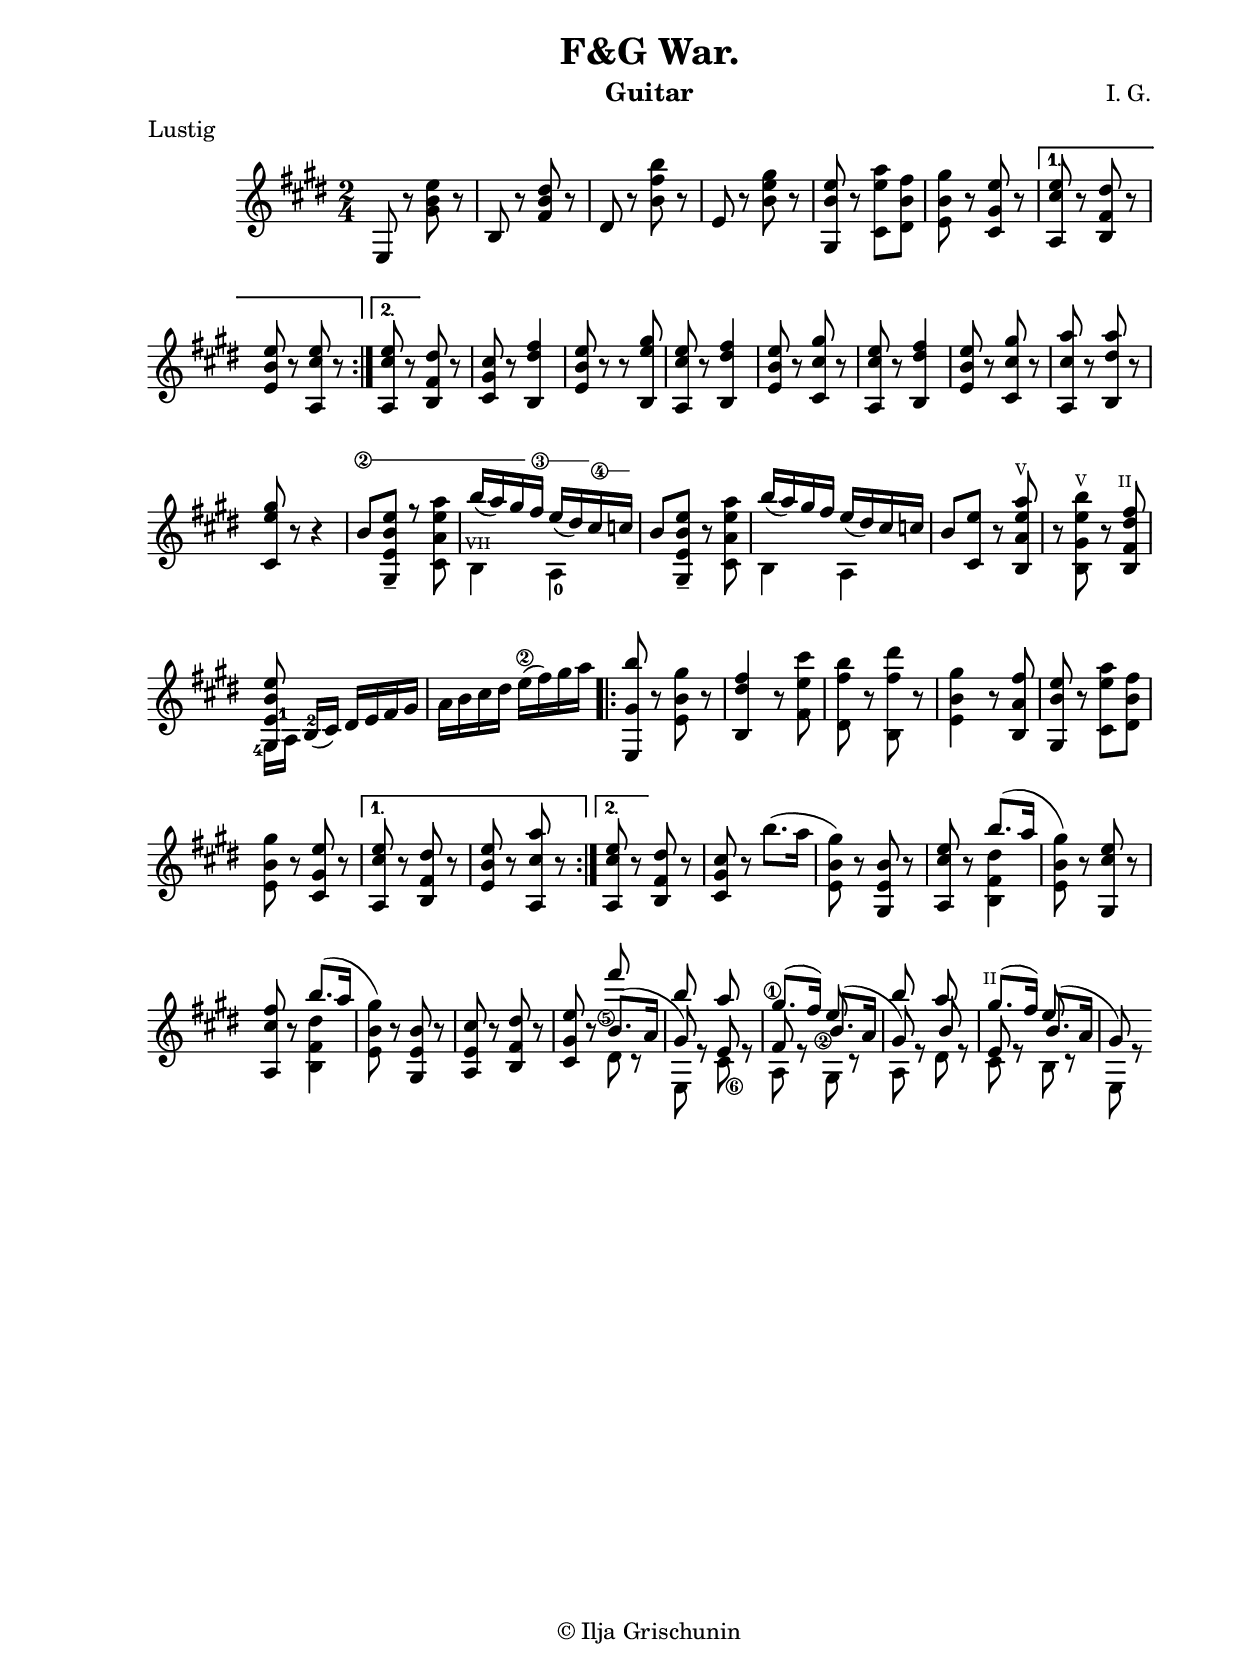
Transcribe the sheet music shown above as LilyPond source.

\version "2.18.0"

\language "deutsch"

\header {
  title = "F&G War."
  instrument = "Guitar"
  meter = "Lustig"
  composer = "I. G."
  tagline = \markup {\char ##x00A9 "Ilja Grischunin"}
}

\paper {
  #(set-paper-size "a4")
  top-system-spacing #'basic-distance = #25
  top-markup-spacing #'basic-distance = #8
  markup-system-spacing #'basic-distance = #8
  system-system-spacing #'basic-distance = #16
  last-bottom-spacing #'basic-distance = #25
  two-sided = ##t
  inner-margin = 25
  outer-margin = 15
}

\layout {
  \context {
    \Score
    \remove "Bar_number_engraver"
  }
}

\version "2.18.0"

\language "deutsch"

stringNumberSpanner =
#(define-music-function (parser location StringNumber) (string?)
   #{
     \override TextSpanner.style = #'solid
     \override TextSpanner.font-size = #-5
     \override TextSpanner.bound-details.left.stencil-align-dir-y = #CENTER
     \override TextSpanner.bound-details.left.text = \markup { \circle \number #StringNumber }
   #})

FO = #(define-music-function (parser location offsetX offsetY)(number? number?)
        #{
          \once \override Voice.Fingering.extra-offset = #(cons offsetX offsetY)
        #})

guitarMusic = \relative {
  \clef treble
  \key e \major
  \time 2/4
  %\override Staff.TimeSignature #'stencil = ##f
  \override Fingering #'staff-padding = #'()
  \repeat volta 2 {
    e8 r <gis' h e> r h, r <fis' h dis> r
    dis r <h' fis' h> r e, r <h' e gis> r
    <gis, h' e> r <cis e' a> <dis h' fis'> <e h' gis'> r <cis gis' e'> r
  }
  \alternative {
    {<a cis' e> r <h fis' dis'> r <e h' e> r <a, cis' e> r}
    {<a cis' e> r}
  }
  <h fis' dis'> r <cis gis' cis> r <h dis' fis>4
  <e h' e>8 r r <h e' gis> <a cis' e> r <h dis' fis>4
  <e h' e>8 r <cis cis' gis'> r <a cis' e> r <h dis' fis>4
  <e h' e>8 r <cis cis' gis'> r <a cis' a'> r <h dis' a'> r
  <cis e' gis> r r4
  <<
    {
      \stringNumberSpanner "2"
      \textSpannerUp
      \once\override TextSpanner.extra-offset = #'(0 . -0.5)
      \once\override TextSpanner #'(bound-details right padding) = #2
      h'8\startTextSpan <gis, e' h' e>_- r s
      h''16_( a) gis
      \stringNumberSpanner "3"
      \once\override TextSpanner.extra-offset = #'(0.5 . 0)
      \once\override TextSpanner #'(bound-details right padding) = #2
      fis\stopTextSpan\startTextSpan e_( dis)
      \stringNumberSpanner "4"
      \once\override TextSpanner.extra-offset = #'(0.5 . 0.5)
      cis\stopTextSpan\startTextSpan c\stopTextSpan
    }
    \\
    {
      s4.					   <cis, a' e' a>8
      \override TextScript.extra-offset = #'(-0.5 . 6)
      h4-\markup{\teeny VII} \FO #'0.2 #'0.2 a-0
    }
  >>
  h'8 <gis, e' h' e>-- r <cis a' e' a>
  <<
    {
      h''16_( a) gis fis e_( dis) cis c
    }
    \\
    {
      h,4                      a
    }
  >>
  h'8 <cis, e'> r <h a' e' a>^\markup{\teeny V}
  r <h gis' e' h'>^\markup{\teeny V}
  \override TextScript.extra-offset = #'(-0.5 . -1)
  r <h fis' dis' fis>^\markup{\teeny II}
  <<
    {
      \FO #'1.2 #'-4.5 <gis e'-1 h' e>8
    }
    \\
    {
      \FO #'-1.2 #'3.5 gis16[-4 a]
    }
  >>
  \FO #'0 #'-3.2 h16(-2 cis) dis e fis gis a h cis dis e(\2 fis) gis a
  \repeat volta 2 {
    <e,, gis' h'>8 r <e' h' gis'> r <h dis' fis>4 r8 <fis' e' cis'>
    <dis fis' h> r <h fis'' dis'> r <e h' gis'>4 r8 <h a' fis'>
    <gis h' e> r <cis e' a> <dis h' fis'> <e h' gis'> r <cis gis' e'> r
  }
  \alternative{
    {<a cis' e> r <h fis' dis'> r <e h' e> r <a, cis' a'> r}
    {<a cis' e> r}
  }
  <h fis' dis'> r <cis gis' cis> r h''8.( a16
  <e, h' gis'>8) r <gis, e' h'> r <a cis' e> r
  <<
    {
      \once\override Slur.positions = #'(0 . 1)
      \shape #'((0 . 0) (0.8 . 0.5) (0 . 0) (0 . 0)) Slur
      h''8.( a16 \stemDown <e, h' gis'>8)
    }
    \\
    {
      <h fis' dis'>4 s8
    }
  >>
  r8 <gis cis' e> r <a cis' fis> r
  <<
    {
      \once\override Slur.positions = #'(0 . 1)
      \shape #'((0 . 0) (0.8 . 0.5) (0 . 0) (0 . 0)) Slur
      h''8.( a16 \stemDown <e, h' gis'>8)
    }
    \\
    {
      <h fis' dis'>4 s8
    }
  >>
  r8 <gis e' h'> r <a e' cis'> r <h fis' dis'> r
  <cis gis' e'> r
  <<
    {
      \once\override Slur.positions = #'(0 . 1)
      \once\override StringNumber.extra-offset = #'(-0.8 . -3.5)
      h'8.(\5 a16 gis8) s e s fis s
      \once\override Slur.positions = #'(0 . 1)
      \once \override NoteColumn.force-hshift = #.3
      \once\override Beam.positions = #'(3.5 . 3)
      \once\override StringNumber.extra-offset = #'(-1.3 . -6)
      h8.(\2 a16 gis8) s
      \once \override NoteColumn.force-hshift = #.3
      h s e, s
      \once\override Slur.positions = #'(0 . 1)
      \once \override NoteColumn.force-hshift = #.3
      \once\override Beam.positions = #'(3.5 . 3)
      h'8.( a16 gis8) s
    }
    \\
    {
      \voiceOne
      fis''8 s h, s a s
      \once\override StringNumber.extra-offset = #'(-0.6 . -3) 
      gis8.(\1 fis16)
      e8 s h' s a s 
      \override TextScript.extra-offset = #'(-0.5 . -2)
      gis8.(^\markup{\teeny II} fis16)
      e8 s
    }
    \\
    {
      \voiceTwo
      dis,8 r e, r
      \once\override StringNumber.extra-offset = #'(1 . 2) 
      cis'_\6 r a r gis r a r dis r cis r h r e, r
    }
  >>
}


\score {
  \new Staff \guitarMusic
}
